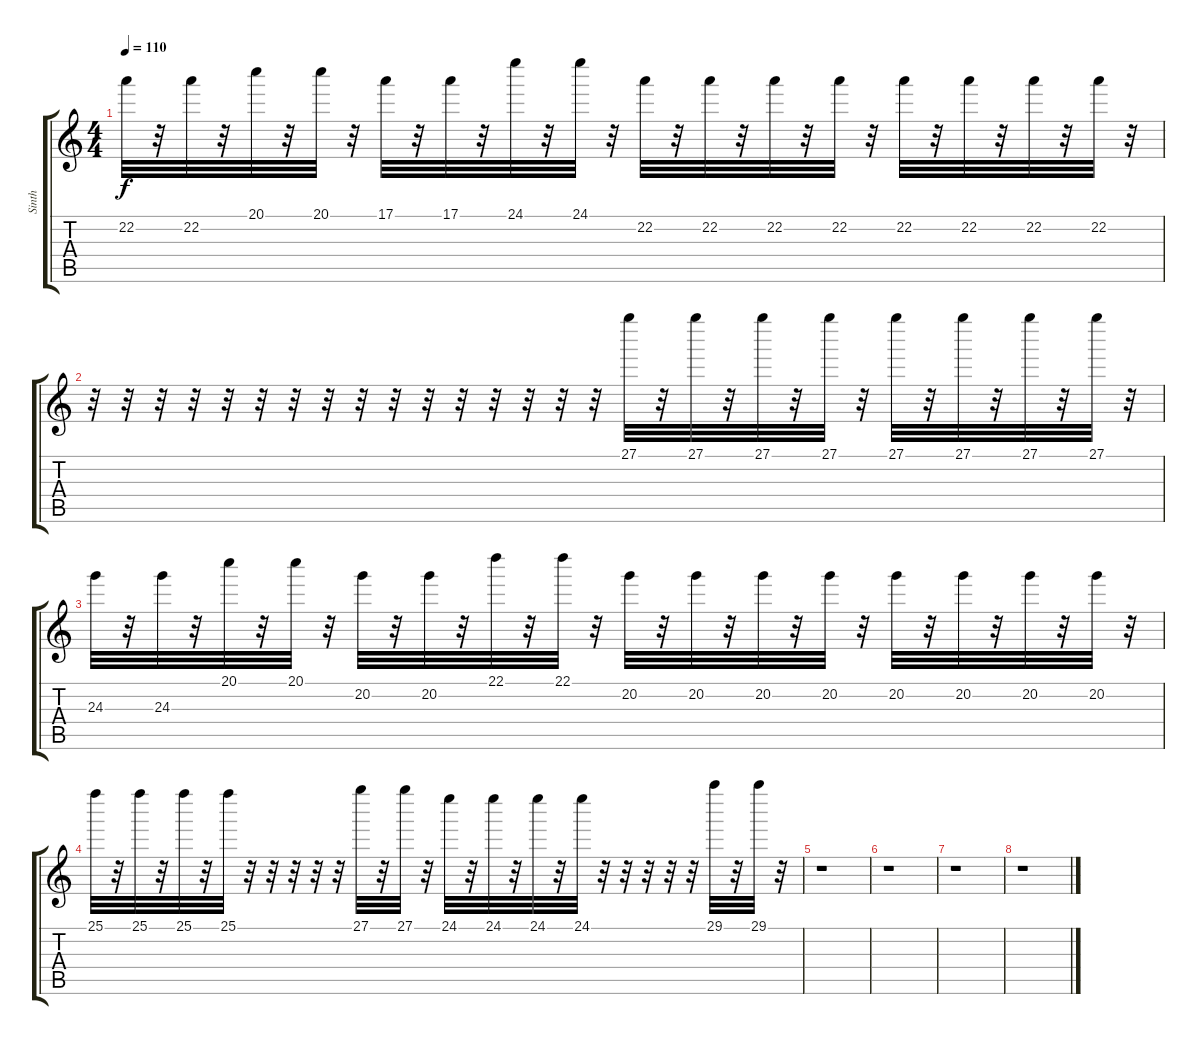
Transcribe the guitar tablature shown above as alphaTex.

\track ("Sinth" "Sinth") {instrument electricguitarmuted}
\staff {score tabs}
\tuning (E4 B3 G3 D3 A2 E2) {hide}
\ts (4 4)
\tempo 110
\clef g2
\ks c
22.2.32{dy f} r.32 22.2.32 r.32 20.1.32 r.32 20.1.32 r.32 17.1.32 r.32 17.1.32 r.32 24.1.32 r.32 24.1.32 r.32 22.2.32 r.32 22.2.32 r.32 22.2.32 r.32 22.2.32 r.32 22.2.32 r.32 22.2.32 r.32 22.2.32 r.32 22.2.32 r.32 |
r.32 r.32 r.32 r.32 r.32 r.32 r.32 r.32 r.32 r.32 r.32 r.32 r.32 r.32 r.32 r.32 27.1.32 r.32 27.1.32 r.32 27.1.32 r.32 27.1.32 r.32 27.1.32 r.32 27.1.32 r.32 27.1.32 r.32 27.1.32 r.32 |
24.3.32 r.32 24.3.32 r.32 20.1.32 r.32 20.1.32 r.32 20.2.32 r.32 20.2.32 r.32 22.1.32 r.32 22.1.32 r.32 20.2.32 r.32 20.2.32 r.32 20.2.32 r.32 20.2.32 r.32 20.2.32 r.32 20.2.32 r.32 20.2.32 r.32 20.2.32 r.32 |
25.1.32 r.32 25.1.32 r.32 25.1.32 r.32 25.1.32 r.32 r.32 r.32 r.32 r.32 27.1.32 r.32 27.1.32 r.32 24.1.32 r.32 24.1.32 r.32 24.1.32 r.32 24.1.32 r.32 r.32 r.32 r.32 r.32 29.1.32 r.32 29.1.32 r.32 |
r.1 |
r.1 |
r.1 |
r.1
